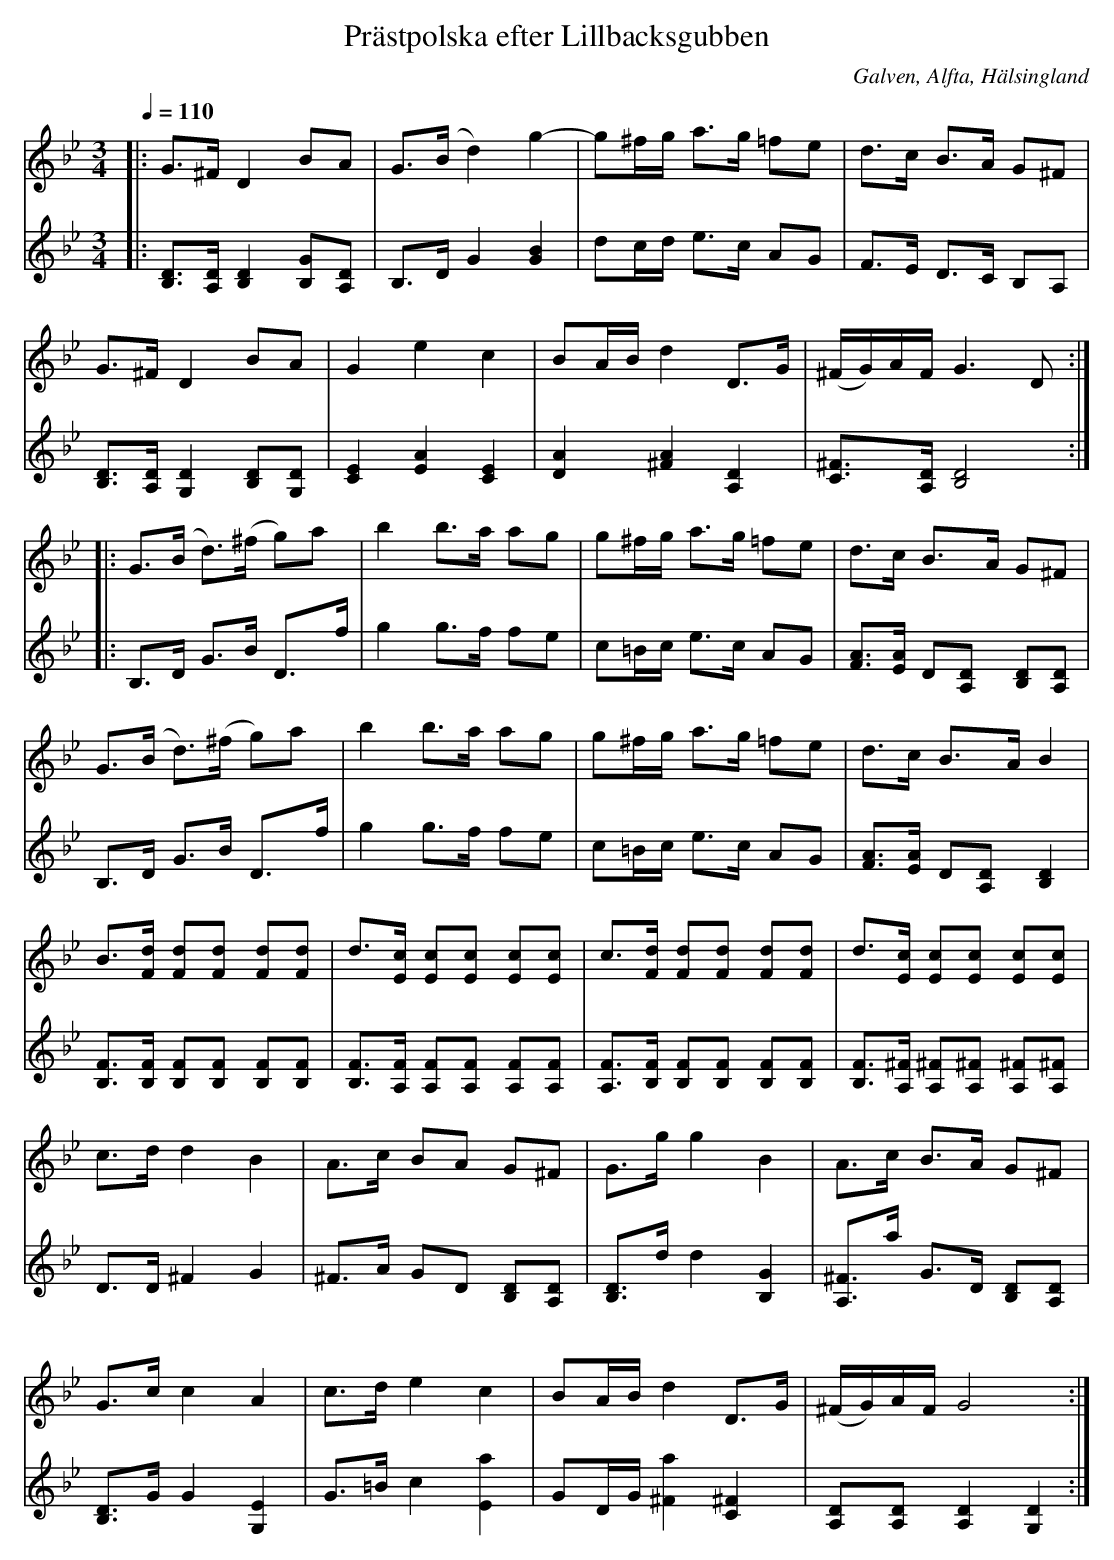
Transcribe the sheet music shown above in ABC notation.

X:1
T:Prästpolska efter Lillbacksgubben
O:Galven, Alfta, Hälsingland
M:3/4
L:1/8
Q:1/4=110
K:Gm
V:1
|:G>^F   D2       BA         | G>(B   d2)      g2-       | g^f/g/ a>g =fe | d>c         B>A G^F  |
G>^F   D2       BA         | G2     e2       c2           | BA/B/  d2 D>G  | (^F/G/)A/F/ G3 D  ::
G>(B   d>)(^f   g)a        | b2     b>a      ag         | g^f/g/ a>g =fe | d>c         B>A G^F  |
G>(B   d>)(^f   g)a        | b2     b>a      ag         | g^f/g/ a>g =fe | d>c         B>A B2   |
B>[Fd] [Fd][Fd] [Fd][Fd] | d>[Ec] [Ec][Ec] [Ec][Ec] | \
c>[Fd] [Fd][Fd] [Fd][Fd] | d>[Ec] [Ec][Ec] [Ec][Ec] |
c>d    d2       B2           | A>c    BA       G^F       | G>g    g2 B2     | A>c         B>A G^F  |
G>c    c2       A2           | c>d    e2       c2        | BA/B/  d2 D>G   | (^F/G/)A/F/ G4      :|
V:2
|:[DB,]>[DA,] [DB,]2 [GB,][DA,] | B,>D G2 [GB]2 | dc/d/ e>c AG | F>E D>C B,A, |
[DB,]>[DA,] [DG,]2 [DB,][DG,] | [CE]2 [EA]2 [CE]2 | [DA]2 [^FA]2 [A,D]2 | [^FC]>[DA,] [B,D]4 ::
B,>D G>B D>f | g2 g>f fe | c=B/c/ e>c AG | [AF]>[AE] D[DA,] [B,D][DA,] |
B,>D G>B D>f | g2 g>f fe | c=B/c/ e>c AG | [AF]>[AE] D[DA,] [B,D]2 |
[B,F]>[B,F] [B,F][B,F] [B,F][B,F] | [B,F]>[A,F] [A,F][A,F] [A,F][A,F] | [A,F]>[B,F] [B,F][B,F] [B,F][B,F] | [B,F]>[A,^F] [A,^F][A,^F] [A,^F][A,^F] |
D>D ^F2 G2 | ^F>A GD [DB,][DA,] | [DB,]>d d2 [GB,]2 | [^FA,]>a G>D [DB,][DA,] |
[DB,]>G G2 [EG,]2 | G>=B c2 [aE]2 | GD/G/ [a^F]2 [^FC]2 | [DA,][DA,] [DA,]2 [DG,]2 :|
